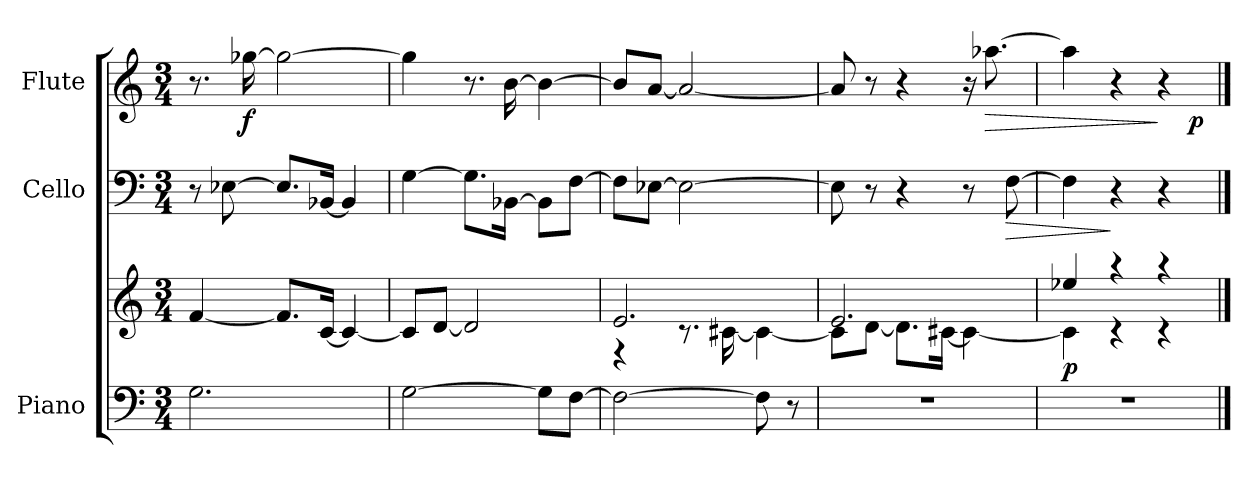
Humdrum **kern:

**kern	**kern	**dynam	**kern	**dynam	**kern	**dynam
*part3	*part3	*part3	*part2	*part2	*part1	*part1
*staff4	*staff3	*staff3/4	*staff2	*staff2	*staff1	*staff1
*I"Piano	*	*	*I"Cello	*	*I"Flute	*
*I'Pno.	*	*	*	*	*I'Fl.	*
*clefF4	*clefG2	*	*clefF4	*	*clefG2	*
*k[]	*k[]	*	*k[]	*	*k[]	*
*C:	*C:	*	*C:	*	*C:	*
*M3/4	*M3/4	*	*M3/4	*	*M3/4	*
*MM40	*MM40	*	*MM40	*	*MM40	*
=1	=1	=1	=1	=1	=1	=1
2.G\	[4f/	.	8r	.	8.r	.
.	.	.	[8E-X\	.	.	.
!	!	!	!	!	!	!LO:DY:b
.	.	.	.	.	[16gg-X\	f
.	8.f/L]	.	8.E-/L]	.	2gg-\_	.
.	[16c/Jk	.	[16BB-X/Jk	.	.	.
.	4c/_	.	4BB-/]	.	.	.
=2	=2	=2	=2	=2	=2	=2
[2G\	8c/L]	.	[4G\	.	4gg-\]	.
.	[8d/J	.	.	.	.	.
.	2d/]	.	8.G\L]	.	8.r	.
.	.	.	[16BB-X\Jk	.	[16b\	.
8G\L]	.	.	8BB-\L]	.	4b\_	.
[8F\J	.	.	[8F\J	.	.	.
=3	=3	=3	=3	=3	=3	=3
*	*^	*	*	*	*	*
2F\_	2.e/	4rF	.	8F\L]	.	8b/L]	.
.	.	.	.	[8E-X\J	.	[8a/J	.
.	.	8.rB	.	2E-\_	.	2a/_	.
.	.	[<16c#X\	.	.	.	.	.
8F\]	.	4c#\_	.	.	.	.	.
8r	.	.	.	.	.	.	.
=4	=4	=4	=4	=4	=4	=4	=4
2.r	2.e/	8c#\L]	.	8E-\]	.	8a/]	.
.	.	[<8d\J	.	8r	.	8r	.
.	.	8.d\L]	.	4r	.	4r	.
.	.	[<16c#X\Jk	.	.	.	.	.
.	.	4c#\_	.	8r	.	16r	.
!	!	!	!	!	!	!	!LO:HP:b
.	.	.	.	.	.	[8.aa-X\	>
!	!	!	!	!	!LO:HP:b	!	!
.	.	.	.	[8F\	>	.	.
!!LO:LB:g=z
=5	=5	=5	=5	=5	=5	=5	=5
!	!	!	!LO:DY:b	!	!	!	!
*	*	*	*	*	*	*^	*
2.r	4ee-X/	4c#\]	p	4F\]	.	4aa-\]	2ryy	.
.	4raa	4rc	.	4r	]	4r	.	.
.	4raa	4rc	.	4r	.	4r	8ryy	]
!	!	!	!	!	!	!	!	!LO:DY:b
.	.	.	.	.	.	.	8ryy	p
*	*v	*v	*	*	*	*v	*v	*
==	==	==	==	==	==	==
*-	*-	*-	*-	*-	*-	*-
